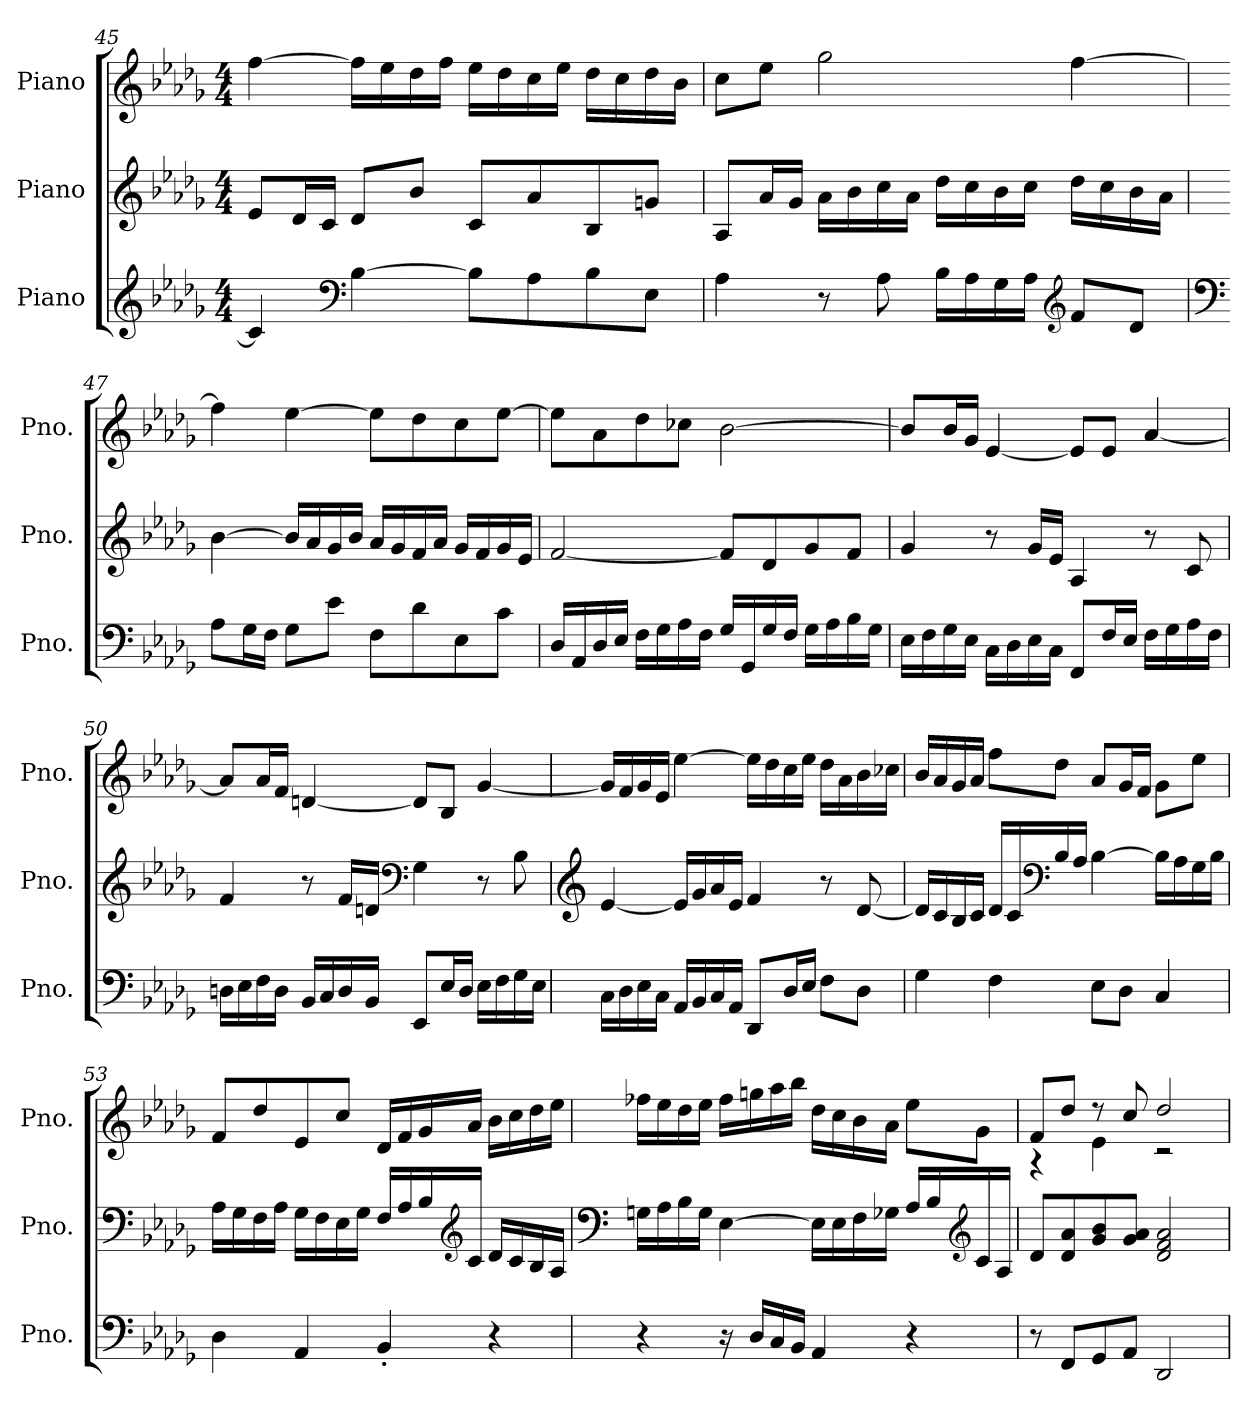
**kern	**kern	**kern
*part3	*part2	*part1
*staff3	*staff2	*staff1
*I"Piano	*I"Piano	*I"Piano
*I'Pno.	*I'Pno.	*I'Pno.
!!LO:LB:g=z
*clefG2	*clefG2	*clefG2
*k[b-e-a-d-g-]	*k[b-e-a-d-g-]	*k[b-e-a-d-g-]
*M4/4	*M4/4	*M4/4
=45	=45	=45
4c/]	8e-/L	[4ff\
.	16d-/L	.
.	16c/JJ	.
*clefF4	*	*
[4B-\	8d-/L	16ff\LL]
.	.	16ee-\
.	8b-/J	16dd-\
.	.	16ff\JJ
8B-\L]	8c/L	16ee-\LL
.	.	16dd-\
8A-\	8a-/	16cc\
.	.	16ee-\JJ
8B-\	8B-/	16dd-\LL
.	.	16cc\
8E-\J	8gn/J	16dd-\
.	.	16b-\JJ
=46	=46	=46
4A-\	8A-/L	8cc\L
.	16a-/L	8ee-\J
.	16g-/JJ	.
8r	16a-\LL	2gg-\
.	16b-\	.
8A-\	16cc\	.
.	16a-\JJ	.
16B-\LL	16dd-\LL	.
16A-\	16cc\	.
16G-\	16b-\	.
16A-\JJ	16cc\JJ	.
*clefG2	*	*
8f/L	16dd-\LL	[4ff\
.	16cc\	.
8d-/J	16b-\	.
.	16a-\JJ	.
!!LO:PB:g=z
=47	=47	=47
*clefF4	*	*
8A-\L	[4b-\	4ff\]
16G-\L	.	.
16F\JJ	.	.
8G-\L	16b-/LL]	[4ee-\
.	16a-/	.
8e-\J	16g-/	.
.	16b-/JJ	.
8F\L	16a-/LL	8ee-\L]
.	16g-/	.
8d-\	16f/	8dd-\
.	16a-/JJ	.
8E-\	16g-/LL	8cc\
.	16f/	.
8c\J	16g-/	[8ee-\J
.	16e-/JJ	.
=48	=48	=48
16D-/LL	[2f/	8ee-\L]
16AA-/	.	.
16D-/	.	8a-\
16E-/JJ	.	.
16F\LL	.	8dd-\
16G-\	.	.
16A-\	.	8cc-X\J
16F\JJ	.	.
16G-/LL	8f/L]	[2b-\
16GG-/	.	.
16G-/	8d-/	.
16F/JJ	.	.
16G-\LL	8g-/	.
16A-\	.	.
16B-\	8f/J	.
16G-\JJ	.	.
!!LO:LB:g=z
=49	=49	=49
16E-\LL	4g-/	8b-/L]
16F\	.	.
16G-\	.	16b-/L
16E-\JJ	.	16g-/JJ
16C\LL	8r	[4e-/
16D-\	.	.
16E-\	16g-/LL	.
16C\JJ	16e-/JJ	.
8FF/L	4A-/	8e-/L]
16F/L	.	8e-/J
16E-/JJ	.	.
16F\LL	8r	[4a-/
16G-\	.	.
16A-\	8c/	.
16F\JJ	.	.
=50	=50	=50
16Dn\LL	4f/	8a-/L]
16E-\	.	.
16F\	.	16a-/L
16D\JJ	.	16f/JJ
16BB-/LL	8r	[4dn/
16C/	.	.
16D/	16f/LL	.
16BB-/JJ	16dn/JJ	.
*	*clefF4	*
8EE-/L	4G-\	8d/L]
16E-/L	.	8B-/J
16D/JJ	.	.
16E-\LL	8r	[4g-/
16F\	.	.
16G-\	8B-\	.
16E-\JJ	.	.
!!LO:LB:g=z
=51	=51	=51
*	*clefG2	*
16C\LL	[4e-/	16g-/LL]
16D-\	.	16f/
16E-\	.	16g-/
16C\JJ	.	16e-/JJ
16AA-/LL	16e-/LL]	[4ee-\
16BB-/	16g-/	.
16C/	16a-/	.
16AA-/JJ	16e-/JJ	.
8DD-/L	4f/	16ee-\LL]
.	.	16dd-\
16D-/L	.	16cc\
16E-/JJ	.	16ee-\JJ
8F\L	8r	16dd-\LL
.	.	16a-\
8D-\J	[8d-/	16b-\
.	.	16cc-X\JJ
=52	=52	=52
4G-\	16d-/LL]	16b-/LL
.	16c/	16a-/
.	16B-/	16g-/
.	16c/JJ	16a-/JJ
4F\	16d-/LL	8ff\L
.	16c/	.
*	*clefF4	*
.	16B-/	8dd-\J
.	16A-/JJ	.
8E-\L	[4B-\	8a-/L
8D-\J	.	16g-/L
.	.	16f/JJ
4C/	16B-\LL]	8g-\L
.	16A-\	.
.	16G-\	8ee-\J
.	16B-\JJ	.
!!LO:LB:g=z
=53	=53	=53
4D-\	16A-\LL	8f/L
.	16G-\	.
.	16F\	8dd-/
.	16A-\JJ	.
4AA-/	16G-\LL	8e-/
.	16F\	.
.	16E-\	8cc/J
.	16G-\JJ	.
4BB-'/	16F/LL	16d-/LL
.	16A-/	16f/
.	16B-/	16g-/
*	*clefG2	*
.	16c/JJ	16a-/JJ
4r	16d-/LL	16b-\LL
.	16c/	16cc\
.	16B-/	16dd-\
.	16A-/JJ	16ee-\JJ
=54	=54	=54
*	*clefF4	*
*	*	*MM81
4r	16Gn\LL	16ff-X\LL
.	16A-\	16ee-\
.	16B-\	16dd-\
.	16G\JJ	16ee-\JJ
*	*	*MM79
16r	[4E-\	16ff-\LL
16D-/LL	.	16ggn\
16C/	.	16aa-\
16BB-/JJ	.	16bb-\JJ
*	*	*MM77
4AA-/	16E-\LL]	16dd-\LL
.	16E-\	16cc\
.	16F\	16b-\
.	16G-X\JJ	16a-\JJ
4r	16A-/LL	8ee-\L
.	16B-/	.
*	*clefG2	*
.	16c/	8g-\J
.	16A-/JJ	.
!!LO:PB:g=z
=55	=55	=55
*	*	*MM69
*	*	*^
8r	8d-/L	8f/L	4r
*	*	*MM65	*
8FF/L	8d-/ 8a-/	8dd-/J	.
*	*	*MM61	*
8GG-/	8g-/ 8b-/	8r	4e-\
8AA-/J	8g-/ 8a-/J	8cc/	.
2DD-/	2d-/ 2f/ 2a-/	2dd-/	2r
*	*	*v	*v
=	=	=
*-	*-	*-
